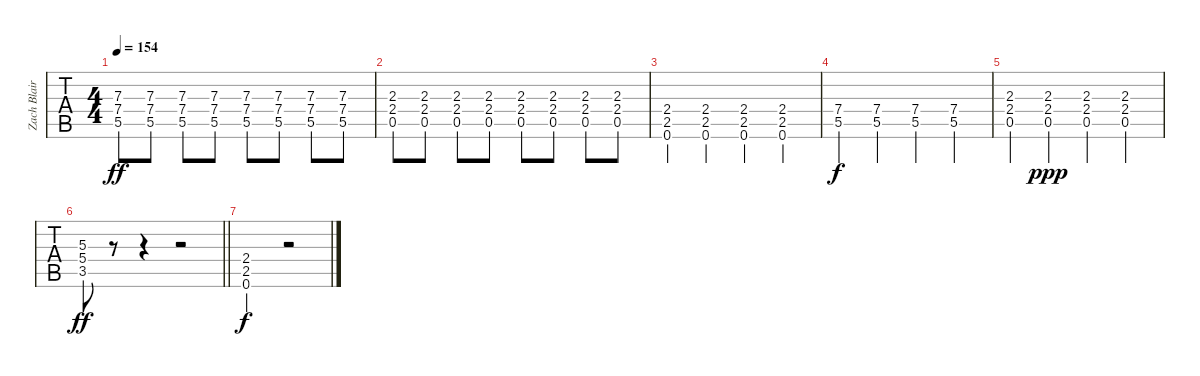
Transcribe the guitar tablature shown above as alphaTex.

\track ("Zach Blair - Guitar One" "Zach Blair") {instrument distortionguitar}
\staff {tabs}
\tuning (Eb4 Bb3 Gb3 Db3 Ab2 Eb2) {hide}
\ts (4 4)
\tempo 154
\clef g2
\ks db
(7.3 7.4 5.5).8{dy ff} (7.3 7.4 5.5).8 (7.3 7.4 5.5).8 (7.3 7.4 5.5).8 (7.3 7.4 5.5).8 (7.3 7.4 5.5).8 (7.3 7.4 5.5).8 (7.3 7.4 5.5).8 |
(2.3 2.4 0.5).8 (2.3 2.4 0.5).8 (2.3 2.4 0.5).8 (2.3 2.4 0.5).8 (2.3 2.4 0.5).8 (2.3 2.4 0.5).8 (2.3 2.4 0.5).8 (2.3 2.4 0.5).8 |
(2.4 2.5 0.6).4 (2.4 2.5 0.6).4 (2.4 2.5 0.6).4 (2.4 2.5 0.6).4 |
(7.4 5.5).4{dy f} (7.4 5.5).4 (7.4 5.5).4 (7.4 5.5).4 |
(2.3 2.4 0.5).4 (2.3 2.4 0.5).4{dy ppp} (2.3 2.4 0.5).4 (2.3 2.4 0.5).4 |
\barLineRight lightlight
(5.3 5.4 3.5).8{dy ff} r.8 r.4 r.2 |
(2.4 2.5 0.6).2{dy f} r.2
